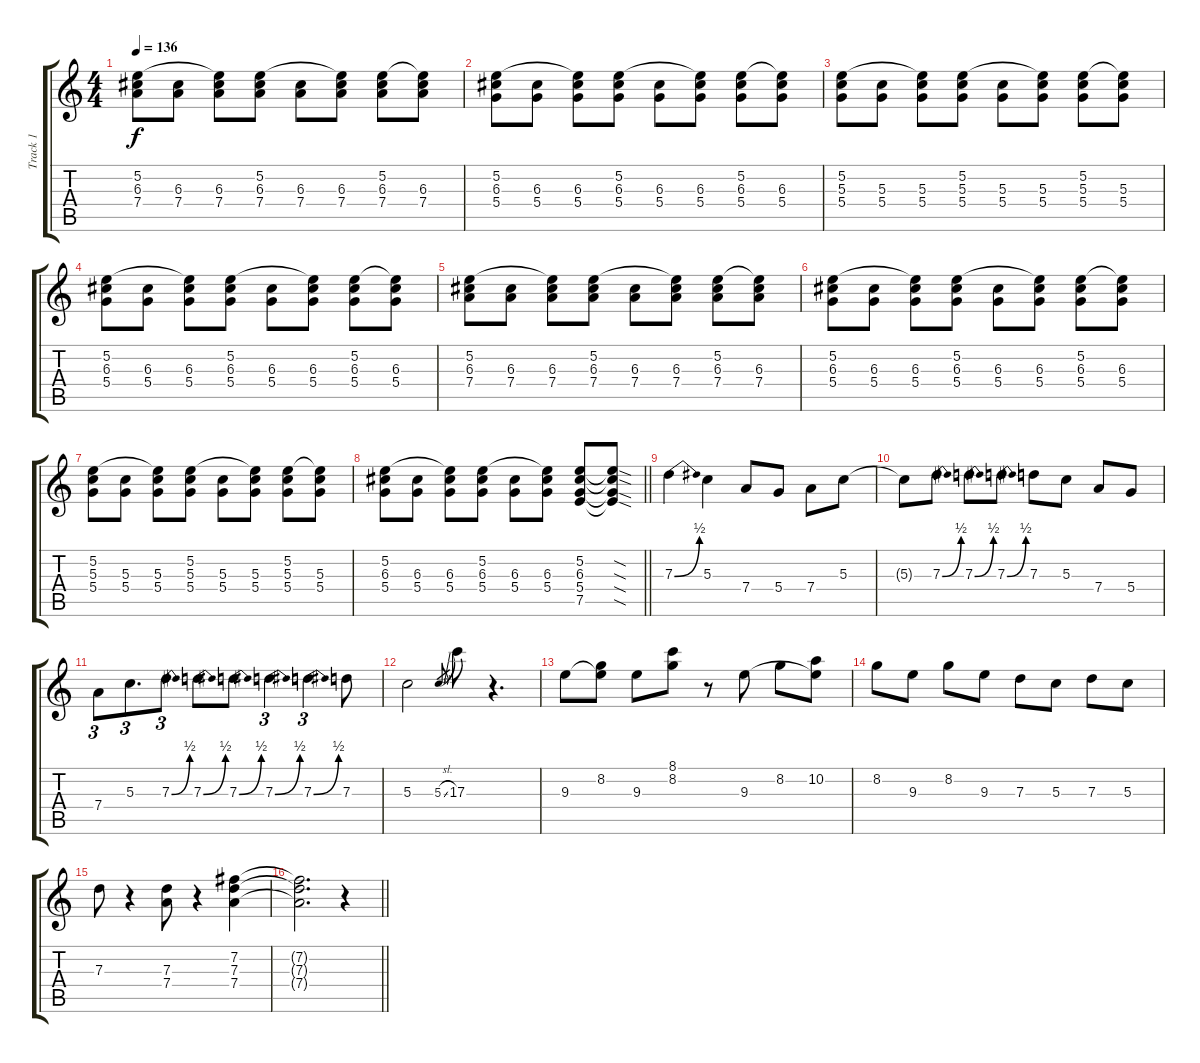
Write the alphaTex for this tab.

\track ("Track 1" "Track 1") {instrument overdrivenguitar}
\staff {score tabs}
\tuning (E4 B3 G3 D3 A2 E2) {hide}
\ts (4 4)
\tempo 136
\clef g2
\ks c
(5.2 6.3 7.4).8{dy f} (6.3 7.4).8 (5.2{t} 6.3 7.4).8 (5.2 6.3 7.4).8 (6.3 7.4).8 (5.2{t} 6.3 7.4).8 (5.2 6.3 7.4).8 (5.2{t} 6.3 7.4).8 |
(5.2 6.3 5.4).8 (6.3 5.4).8 (5.2{t} 6.3 5.4).8 (5.2 6.3 5.4).8 (6.3 5.4).8 (5.2{t} 6.3 5.4).8 (5.2 6.3 5.4).8 (5.2{t} 6.3 5.4).8 |
(5.2 5.3 5.4).8 (5.3 5.4).8 (5.2{t} 5.3 5.4).8 (5.2 5.3 5.4).8 (5.3 5.4).8 (5.2{t} 5.3 5.4).8 (5.2 5.3 5.4).8 (5.2{t} 5.3 5.4).8 |
(5.2 6.3 5.4).8 (6.3 5.4).8 (5.2{t} 6.3 5.4).8 (5.2 6.3 5.4).8 (6.3 5.4).8 (5.2{t} 6.3 5.4).8 (5.2 6.3 5.4).8 (5.2{t} 6.3 5.4).8 |
(5.2 6.3 7.4).8 (6.3 7.4).8 (5.2{t} 6.3 7.4).8 (5.2 6.3 7.4).8 (6.3 7.4).8 (5.2{t} 6.3 7.4).8 (5.2 6.3 7.4).8 (5.2{t} 6.3 7.4).8 |
(5.2 6.3 5.4).8 (6.3 5.4).8 (5.2{t} 6.3 5.4).8 (5.2 6.3 5.4).8 (6.3 5.4).8 (5.2{t} 6.3 5.4).8 (5.2 6.3 5.4).8 (5.2{t} 6.3 5.4).8 |
(5.2 5.3 5.4).8 (5.3 5.4).8 (5.2{t} 5.3 5.4).8 (5.2 5.3 5.4).8 (5.3 5.4).8 (5.2{t} 5.3 5.4).8 (5.2 5.3 5.4).8 (5.2{t} 5.3 5.4).8 |
\barLineRight lightlight
(5.2 6.3 5.4).8 (6.3 5.4).8 (5.2{t} 6.3 5.4).8 (5.2 6.3 5.4).8 (6.3 5.4).8 (5.2{t} 6.3 5.4).8 (5.2 6.3 5.4 7.5).8 (5.2{sod t} 6.3{sod t} 5.4{sod t} 7.5{sod t}).8 |
7.3{be (bend 0 0 60 2)}.4 5.3.4 7.4.8 5.4.8 7.4.8 5.3.8 |
5.3{t}.8 7.3{be (bend 0 0 60 2)}.8 7.3{be (bend 0 0 60 2)}.8 7.3{be (bend 0 0 60 2)}.8 7.3.8 5.3.8 7.4.8 5.4.8 |
7.4.8{tu (3 2)} 5.3.8{d tu (3 2)} 7.3{be (bend 0 0 60 2)}.8{tu (3 2)} 7.3{be (bend 0 0 60 2)}.8 7.3{be (bend 0 0 60 2)}.8 7.3{be (bend 0 0 60 2)}.4{tu (3 2)} 7.3{be (bend 0 0 60 2)}.4{tu (3 2)} 7.3.8 |
5.3.2 5.3{sl}.8{gr} 17.3.8 r.4{d} |
9.3.8 (8.2 9.3{t}).8 9.3.8 (8.1 8.2).8 r.8 9.3.8 8.2.8 (10.2 9.3{t}).8 |
8.2.8 9.3.8 8.2.8 9.3.8 7.3.8 5.3.8 7.3.8 5.3.8 |
7.3.8 r.4 (7.3 7.4).8 r.4 (7.2 7.3 7.4).4 |
\barLineRight lightlight
(7.2{t} 7.3{t} 7.4{t}).2{d} r.4
